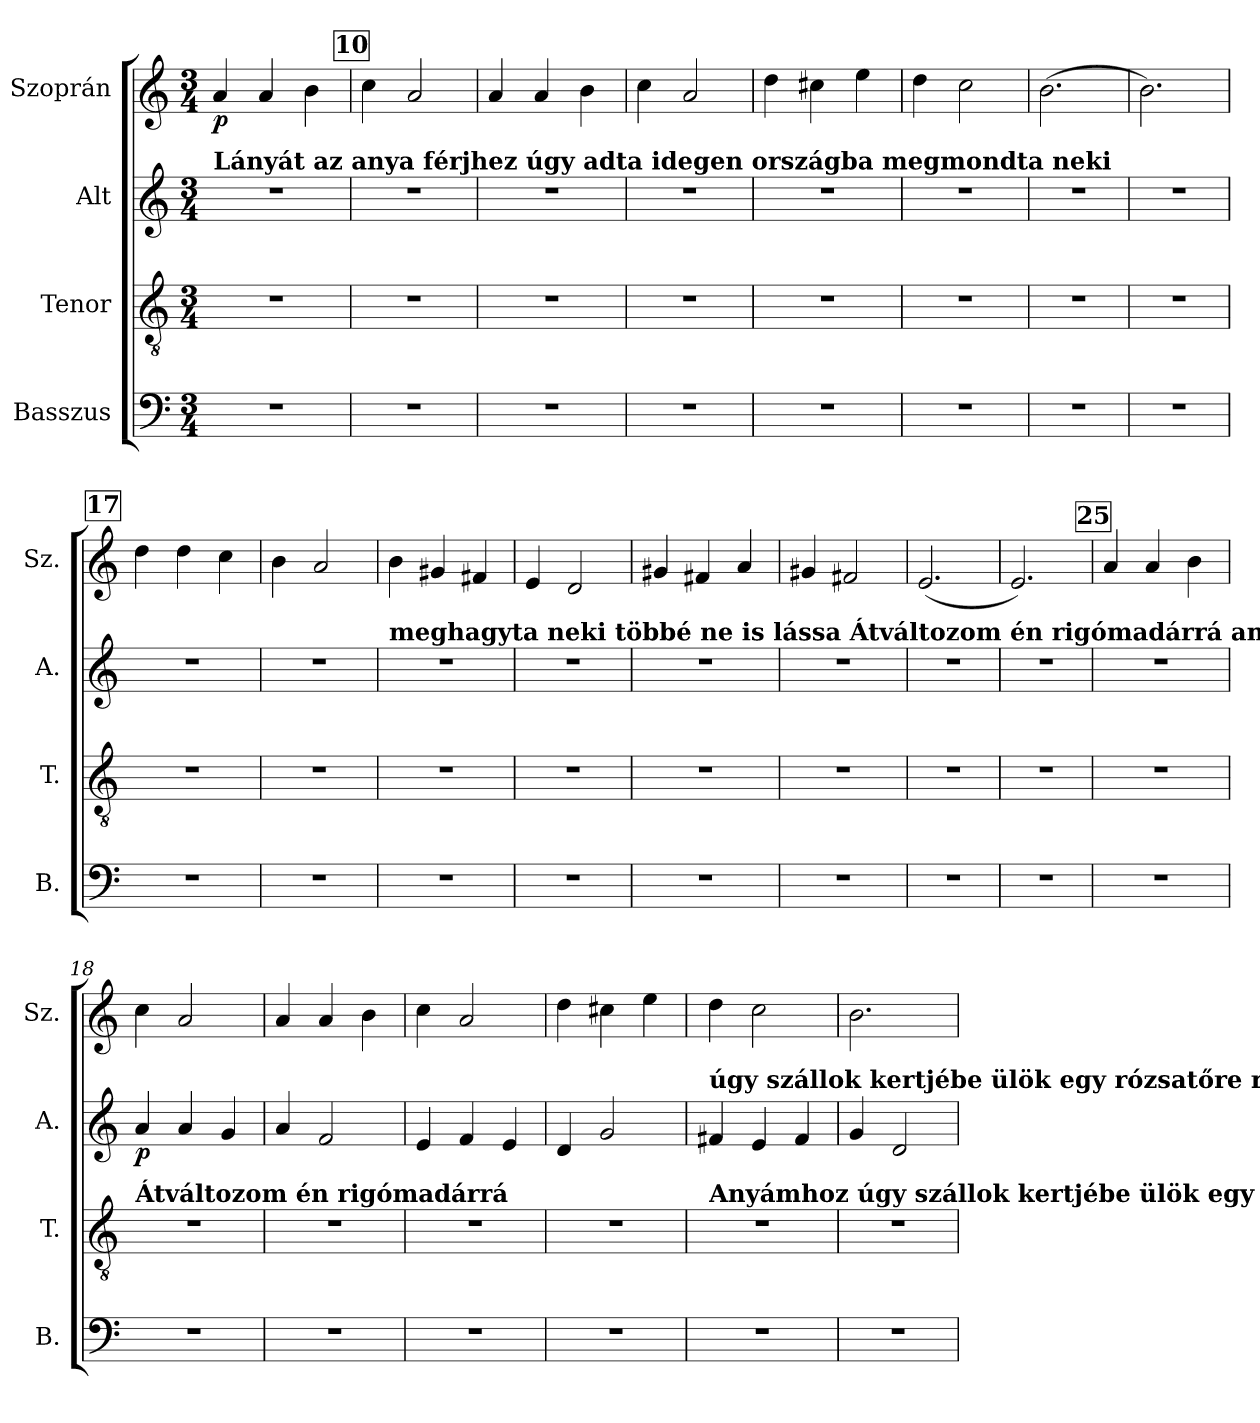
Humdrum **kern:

**kern	**kern	**kern	**dynam	**kern	**dynam
*part4	*part3	*part2	*part2	*part1	*part1
*staff4	*staff3	*staff2	*staff2	*staff1	*staff1
*I"Basszus	*I"Tenor	*I"Alt	*	*I"Szoprán	*
*I'B.	*I'T.	*I'A.	*	*I'Sz.	*
*clefF4	*clefGv2	*clefG2	*	*clefG2	*
*k[]	*k[]	*k[]	*	*k[]	*
*M3/4	*M3/4	*M3/4	*	*M3/4	*
*MM92	*MM92	*MM92	*	*MM92	*
=1	=1	=1	=1	=1	=1
!	!	!LO:TX:a:B:t=Lányát az anya     férjhez úgy adta      idegen          országba                           megmondta neki	!	!	!
!	!	!	!	!	!LO:DY:b
2.r	2.r	2.r	.	4a/	p
.	.	.	.	4a/	.
.	.	.	.	4b\	.
!!LO:REH:place=s1:a:B:fs=14:t=10
=2	=2	=2	=2	=2	=2
2.r	2.r	2.r	.	4cc\	.
.	.	.	.	2a/	.
=3	=3	=3	=3	=3	=3
2.r	2.r	2.r	.	4a/	.
.	.	.	.	4a/	.
.	.	.	.	4b\	.
=4	=4	=4	=4	=4	=4
2.r	2.r	2.r	.	4cc\	.
.	.	.	.	2a/	.
=5	=5	=5	=5	=5	=5
2.r	2.r	2.r	.	4dd\	.
.	.	.	.	4cc#X\	.
.	.	.	.	4ee\	.
=6	=6	=6	=6	=6	=6
2.r	2.r	2.r	.	4dd\	.
.	.	.	.	2cc\	.
=7	=7	=7	=7	=7	=7
2.r	2.r	2.r	.	(2.b\	.
=8	=8	=8	=8	=8	=8
2.r	2.r	2.r	.	2.b\)	.
!!LO:REH:place=s1:a:B:fs=14:t=17
=9	=9	=9	=9	=9	=9
2.r	2.r	2.r	.	4dd\	.
.	.	.	.	4dd\	.
.	.	.	.	4cc\	.
=10	=10	=10	=10	=10	=10
2.r	2.r	2.r	.	4b\	.
.	.	.	.	2a/	.
!!LO:LB:g=z
=11	=11	=11	=11	=11	=11
!	!	!LO:TX:a:B:t=meghagyta neki    többé   ne    is    lássa                       Átváltozom én        rigómadárrá      anyámhoz	!	!	!
2.r	2.r	2.r	.	4b\	.
.	.	.	.	4g#X/	.
.	.	.	.	4f#X/	.
=12	=12	=12	=12	=12	=12
2.r	2.r	2.r	.	4e/	.
.	.	.	.	2d/	.
=13	=13	=13	=13	=13	=13
2.r	2.r	2.r	.	4g#X/	.
.	.	.	.	4f#X/	.
.	.	.	.	4a/	.
=14	=14	=14	=14	=14	=14
2.r	2.r	2.r	.	4g#X/	.
.	.	.	.	2f#X/	.
=15	=15	=15	=15	=15	=15
2.r	2.r	2.r	.	(2.e/	.
=16	=16	=16	=16	=16	=16
2.r	2.r	2.r	.	2.e/)	.
!!LO:REH:place=s1:a:B:fs=14:t=25
=17	=17	=17	=17	=17	=17
2.r	2.r	2.r	.	4a/	.
.	.	.	.	4a/	.
.	.	.	.	4b\	.
=18	=18	=18	=18	=18	=18
!	!LO:TX:a:B:t=Átváltozom én          rigómadárrá	!	!	!	!
!	!	!	!LO:DY:b	!	!
2.r	2.r	4a/	p	4cc\	.
.	.	4a/	.	2a/	.
.	.	4g/	.	.	.
=19	=19	=19	=19	=19	=19
2.r	2.r	4a/	.	4a/	.
.	.	2f/	.	4a/	.
.	.	.	.	4b\	.
=20	=20	=20	=20	=20	=20
2.r	2.r	4e/	.	4cc\	.
.	.	4f/	.	2a/	.
.	.	4e/	.	.	.
=21	=21	=21	=21	=21	=21
2.r	2.r	4d/	.	4dd\	.
.	.	2g/	.	4cc#X\	.
.	.	.	.	4ee\	.
!!LO:PB:g=z
=22	=22	=22	=22	=22	=22
!	!	!LO:TX:a:B:t=úgy szállok           kertjébe ülök           egy rózsatőre                 reája         úgy várok	!	!	!
!	!LO:TX:a:B:t=Anyámhoz úgy szállok           kertjébe ülök          egy rózsa -        tőre             reája           úgy várok	!	!	!	!
2.r	2.r	4f#X/	.	4dd\	.
.	.	4e/	.	2cc\	.
.	.	4f#/	.	.	.
=23	=23	=23	=23	=23	=23
2.r	2.r	4g/	.	2.b\	.
.	.	2d/	.	.	.
=	=	=	=	=	=
*-	*-	*-	*-	*-	*-
